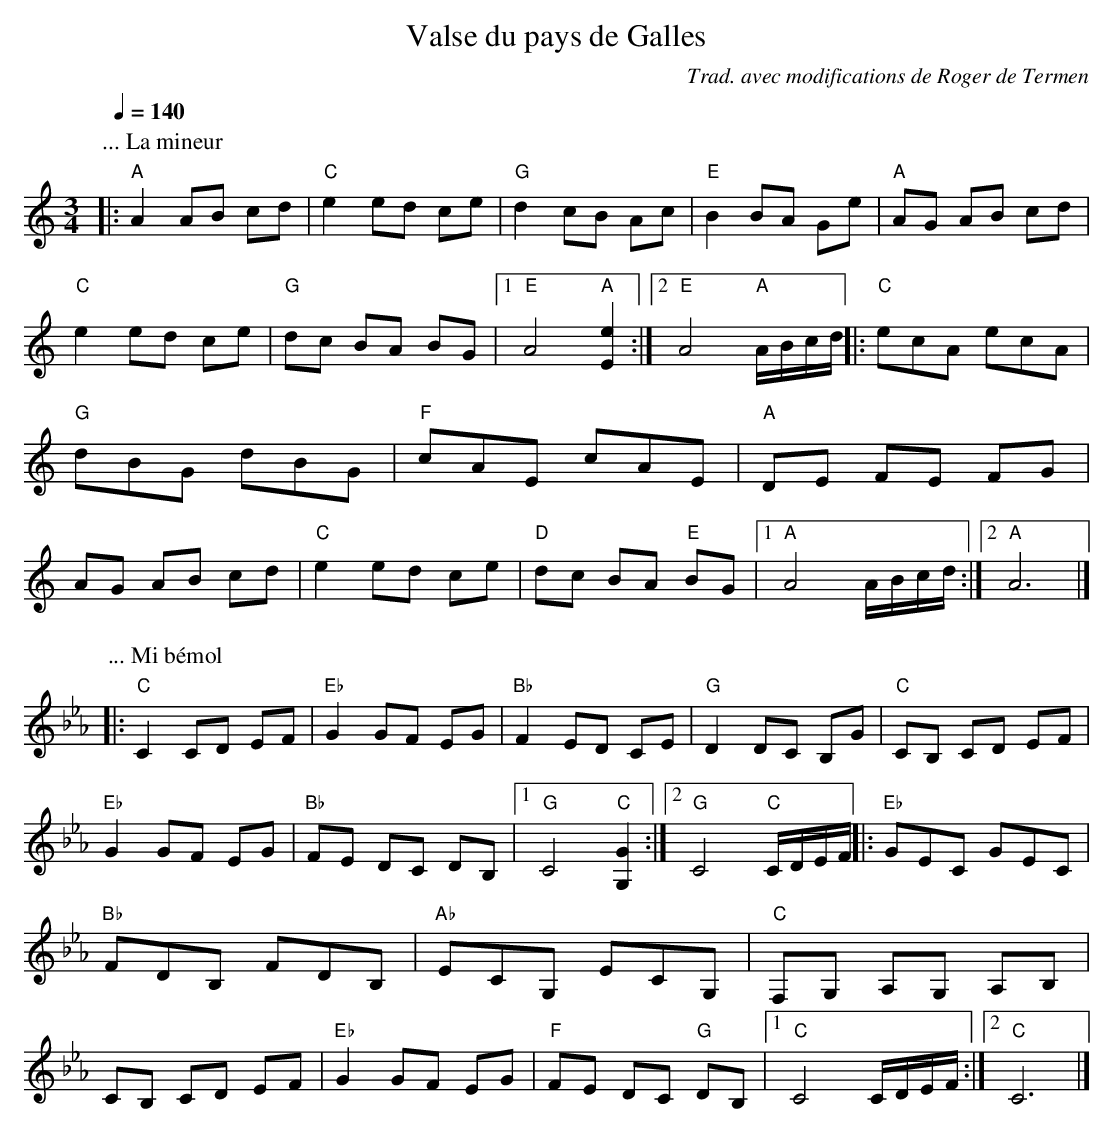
X:1
T:Valse du pays de Galles
C:Trad. avec modifications de Roger de Termen
M:3/4
L:1/8
Q:1/4=140
K:C
P:... La mineur
|: "A"A2 AB cd | "C"e2 ed ce | "G"d2 cB Ac | "E"B2 BA Ge |\
"A"AG AB cd | "C"e2 ed ce | "G"dc BA BG |1\
"E"A4 "A"[e2E2] :|2 "E"A4 "A"A/2B/2c/2d/2 ||\
|: "C"ecA ecA | "G"dBG dBG | "F"cAE cAE | "A"DE FE FG |\
AG AB cd | "C"e2 ed ce | "D"dc BA "E"BG |1 "A"A4 A/2B/2c/2d/2 :|2 "A"A6 |]
%%vskip 1
P:... Mi bémol
K:Eb treble
|: "C"C2 CD EF | "Eb"G2 GF EG | "Bb"F2 ED CE | "G"D2 DC B,G |\
"C"CB, CD EF | "Eb"G2 GF EG | "Bb"FE DC DB, |1\
"G"C4 "C"[G2G,2] :|2 "G"C4 "C"C/D/E/F/ ||\
|: "Eb"GEC GEC | "Bb"FDB, FDB, | "Ab"ECG, ECG, | "C"F,G, A,G, A,B, |\
CB, CD EF | "Eb"G2 GF EG | "F"FE DC "G"DB, |1 "C"C4 C/D/E/F/ :|2 "C"C6 |]
